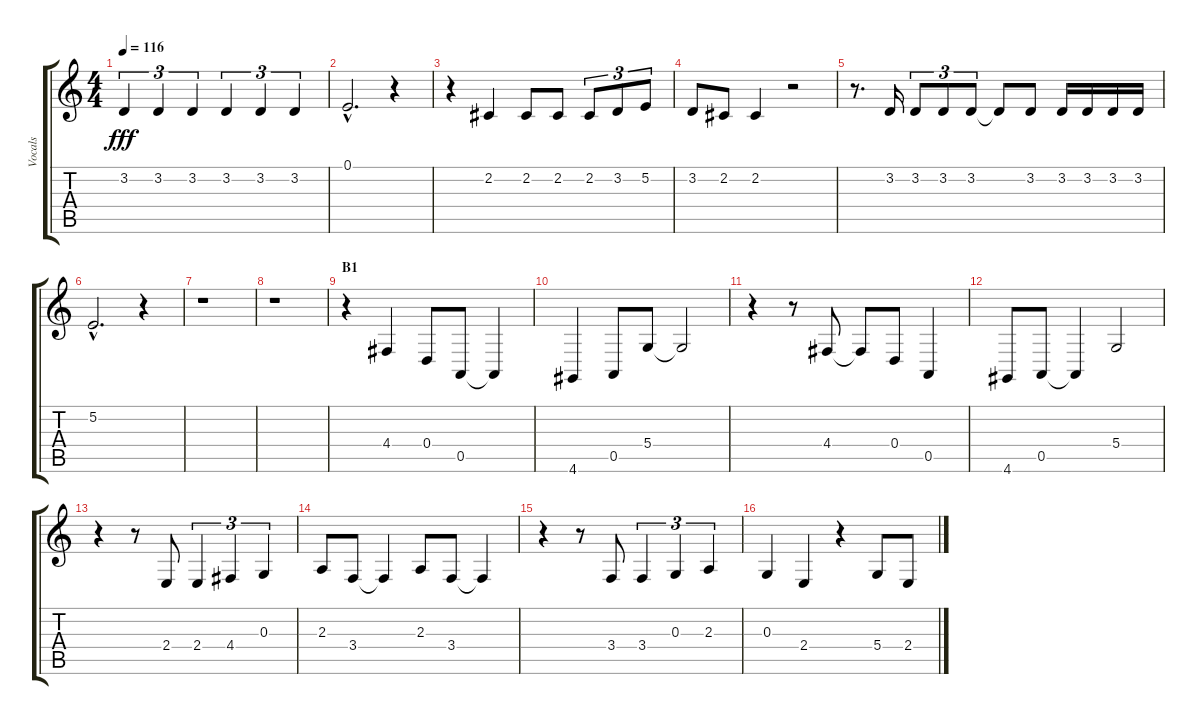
\track ("Vocals" "Vocals") {instrument lead6voice}
\staff {score tabs}
\tuning (E4 B3 G3 D3 A2 E2) {hide}
\ts (4 4)
\tempo 116
\clef g2
\ks c
3.2.4{tu (3 2) dy fff} 3.2.4{tu (3 2)} 3.2.4{tu (3 2)} 3.2.4{tu (3 2)} 3.2.4{tu (3 2)} 3.2.4{tu (3 2)} |
0.1{hac}.2{d} r.4 |
r.4 2.2.4 2.2.8 2.2.8 2.2.8{tu (3 2)} 3.2.8{tu (3 2)} 5.2.8{tu (3 2)} |
3.2.8 2.2.8 2.2.4 r.2 |
r.8{d} 3.2.16 3.2.8{tu (3 2)} 3.2.8{tu (3 2)} 3.2.8{tu (3 2)} 3.2{t}.8 3.2.8 3.2.16 3.2.16 3.2.16 3.2.16 |
5.2{hac}.2{d} r.4 |
r.1 |
r.1 |
\section ("" "B1")
r.4 4.4.4 0.4.8 0.5.8 0.5{t}.4 |
4.6.4 0.5.8 5.4.8 5.4{t}.2 |
r.4 r.8 4.4.8 4.4{t}.8 0.4.8 0.5.4 |
4.6.8 0.5.8 0.5{t}.4 5.4.2 |
r.4 r.8 2.4.8 2.4.4{tu (3 2)} 4.4.4{tu (3 2)} 0.3.4{tu (3 2)} |
2.3.8 3.4.8 3.4{t}.4 2.3.8 3.4.8 3.4{t}.4 |
r.4 r.8 3.4.8 3.4.4{tu (3 2)} 0.3.4{tu (3 2)} 2.3.4{tu (3 2)} |
0.3.4 2.4.4 r.4 5.4.8 2.4.8
